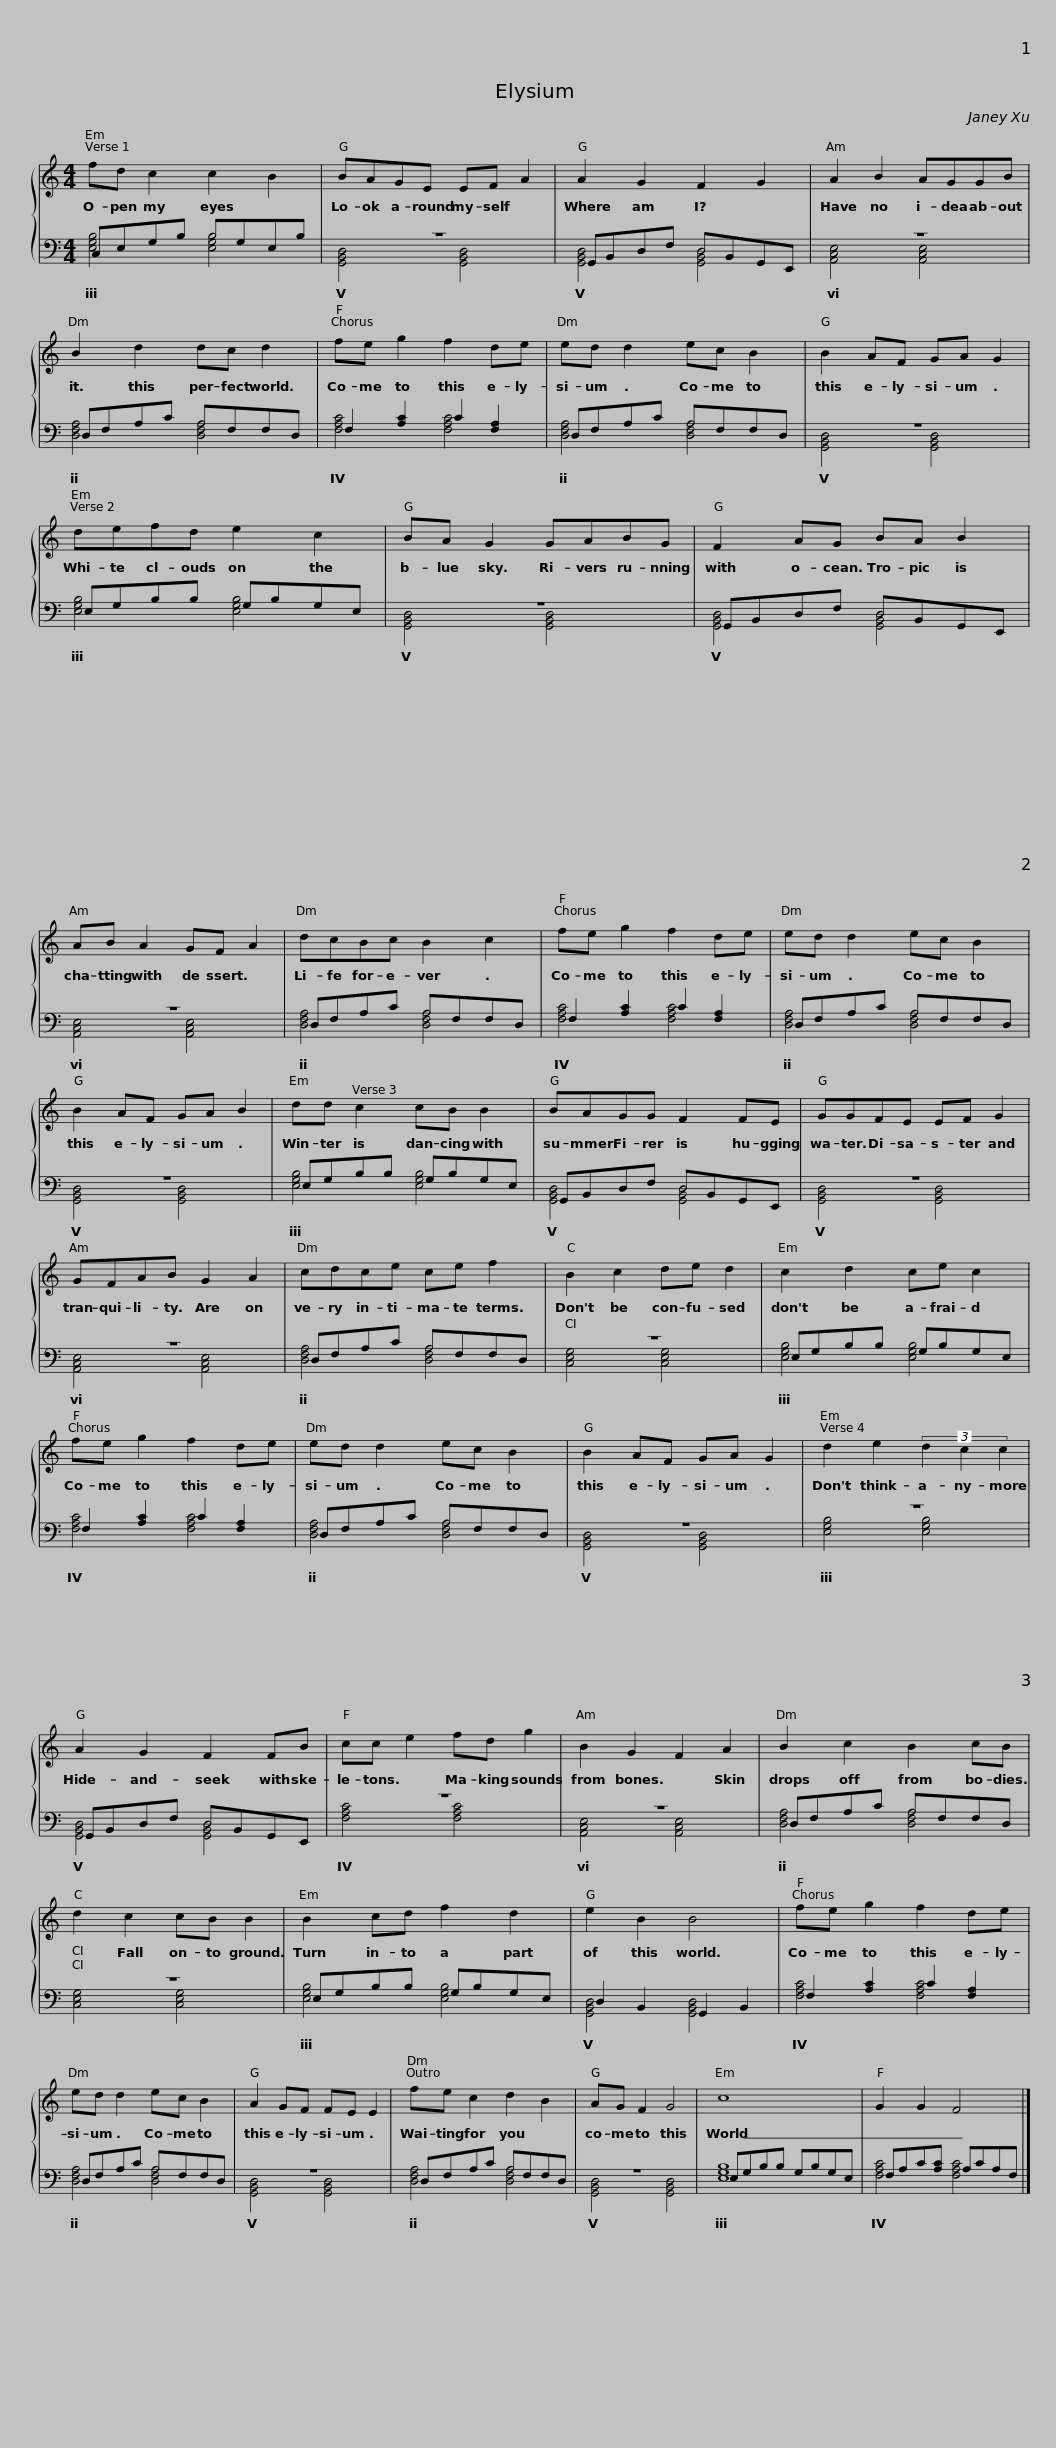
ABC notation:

X:1
%%score { 1 | ( 2 3 ) }
L:1/8
M:4/4
I:linebreak $
K:C
V:1 treble
V:2 bass
V:3 bass
V:1
 fd c2 c2 B2 | BAGE EF A2 | A2 G2 F2 G2 |$ A2 B2 AGGB | B2 d2 dc d2 | %5
 fe g2 f2 de |$ ed d2 ec B2 | B2 AF GA G2 | defd e2 c2 |$ BA G2 GABG | %10
 F2 AG BA B2 | AB A2 GF A2 |$ dcBc B2 c2 | fe g2 f2 de | ed d2 ec B2 | %15
 B2 AF GA B2 |$ dd c2 cB B2 | BAGG F2 FE | GGFE EF G2 |$ GFAB G2 A2 | %20
 cdce ce f2 | B2 c2 de d2 |$ c2 d2 ce c2 | fe g2 f2 de | ed d2 ec B2 | %25
 B2 AF GA G2 |$ d2 e2 (3d2 c2 c2 | A2 G2 F2 FB | cc e2 fd g2 | B2 G2 F2 A2 |$ %30
 B2 c2 B2 cB | d2 c2 cB B2 | B2 cd f2 d2 | e2 B2 B4 |$ fe g2 f2 de | %35
 ed d2 ec B2 | A2 GF FE E2 | fe c2 d2 B2 |$ AG F2 G4 | c8 | %40
 G2 G2 F4 |] %41
V:2
 C,E,G,B, B,G,E,B, | z8 | G,,B,,D,F, D,B,,G,,E,, |$ z8 | D,F,A,C A,F,F,D, | %5
 F,2 [A,C]2 C2 [F,A,]2 |$ D,F,A,C A,F,F,D, | z8 | E,G,B,B, G,B,G,E, |$ z8 | %10
 G,,B,,D,F, D,B,,G,,E,, | z8 |$ D,F,A,C A,F,F,D, | F,2 [A,C]2 C2 [F,A,]2 | D,F,A,C A,F,F,D, | %15
 z8 |$ E,G,B,B, G,B,G,E, | G,,B,,D,F, D,B,,G,,E,, | z8 |$ z8 | %20
 D,F,A,C A,F,F,D, | z8 |$ E,G,B,B, G,B,G,E, | F,2 [A,C]2 C2 [F,A,]2 | D,F,A,C A,F,F,D, | %25
 z8 |$ z8 | G,,B,,D,F, D,B,,G,,E,, | z8 | z8 |$ %30
 D,F,A,C A,F,F,D, | z8 | E,G,B,B, G,B,G,E, | D,2 B,,2 G,,2 B,,2 |$ F,2 [A,C]2 C2 [F,A,]2 | %35
 D,F,A,C A,F,F,D, | z8 | D,F,A,C A,F,F,D, |$ z8 | E,G,B,B, G,B,G,E, | %40
 F,A,C[A,C] A,CA,F, |] %41
V:3
 [E,G,B,]4 [E,G,B,]4 | [G,,B,,D,]4 [G,,B,,D,]4 | [G,,B,,D,]4 [G,,B,,D,]4 |$ [A,,C,E,]4 [A,,C,E,]4 | [D,F,A,]4 [D,F,A,]4 | %5
 [F,A,C]4 [F,A,C]4 |$ [D,F,A,]4 [D,F,A,]4 | [G,,B,,D,]4 [G,,B,,D,]4 | [E,G,B,]4 [E,G,B,]4 |$ [G,,B,,D,]4 [G,,B,,D,]4 | %10
 [G,,B,,D,]4 [G,,B,,D,]4 | [A,,C,E,]4 [A,,C,E,]4 |$ [D,F,A,]4 [D,F,A,]4 | [F,A,C]4 [F,A,C]4 | [D,F,A,]4 [D,F,A,]4 | %15
 [G,,B,,D,]4 [G,,B,,D,]4 |$ [E,G,B,]4 [E,G,B,]4 | [G,,B,,D,]4 [G,,B,,D,]4 | [G,,B,,D,]4 [G,,B,,D,]4 |$ [A,,C,E,]4 [A,,C,E,]4 | %20
 [D,F,A,]4 [D,F,A,]4 | [C,E,G,]4 [C,E,G,]4 |$ [E,G,B,]4 [E,G,B,]4 | [F,A,C]4 [F,A,C]4 | [D,F,A,]4 [D,F,A,]4 | %25
 [G,,B,,D,]4 [G,,B,,D,]4 |$ [E,G,B,]4 [E,G,B,]4 | [G,,B,,D,]4 [G,,B,,D,]4 | [F,A,C]4 [F,A,C]4 | [A,,C,E,]4 [A,,C,E,]4 |$ %30
 [D,F,A,]4 [D,F,A,]4 | [C,E,G,]4 [C,E,G,]4 | [E,G,B,]4 [E,G,B,]4 | [G,,B,,D,]4 [G,,B,,D,]4 |$ [F,A,C]4 [F,A,C]4 | %35
 [D,F,A,]4 [D,F,A,]4 | [G,,B,,D,]4 [G,,B,,D,]4 | [D,F,A,]4 [D,F,A,]4 |$ [G,,B,,D,]4 [G,,B,,D,]4 | [E,G,B,]8 | %40
 [F,A,C]4 [F,A,C]4 |] %41
